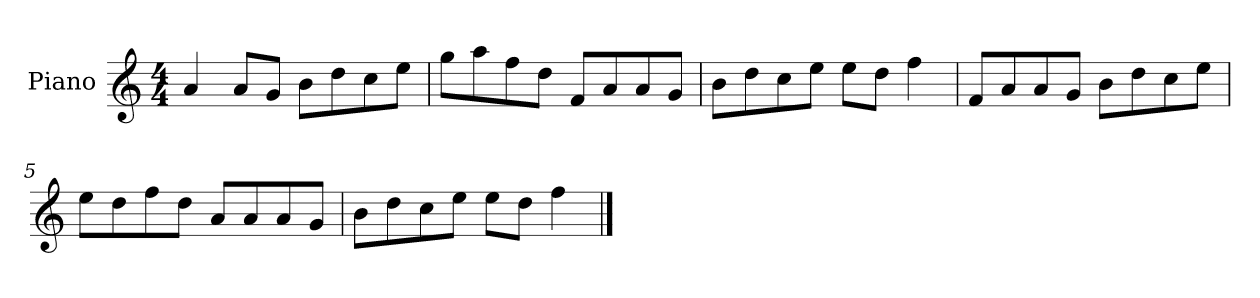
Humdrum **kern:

**kern
*part1
*staff1
*I"Piano
*I'P-no
*clefG2
*k[]
*M4/4
*MM90
=1
4a/
8a/L
8g/J
8b\L
8dd\
8cc\
8ee\J
=2
8gg\L
8aa\
8ff\
8dd\J
8f/L
8a/
8a/
8g/J
=3
8b\L
8dd\
8cc\
8ee\J
8ee\L
8dd\J
4ff\
=4
8f/L
8a/
8a/
8g/J
8b\L
8dd\
8cc\
8ee\J
=5
8ee\L
8dd\
8ff\
8dd\J
8a/L
8a/
8a/
8g/J
!!LO:LB:g=z
=6
8b\L
8dd\
8cc\
8ee\J
8ee\L
8dd\J
4ff\
==
*-
